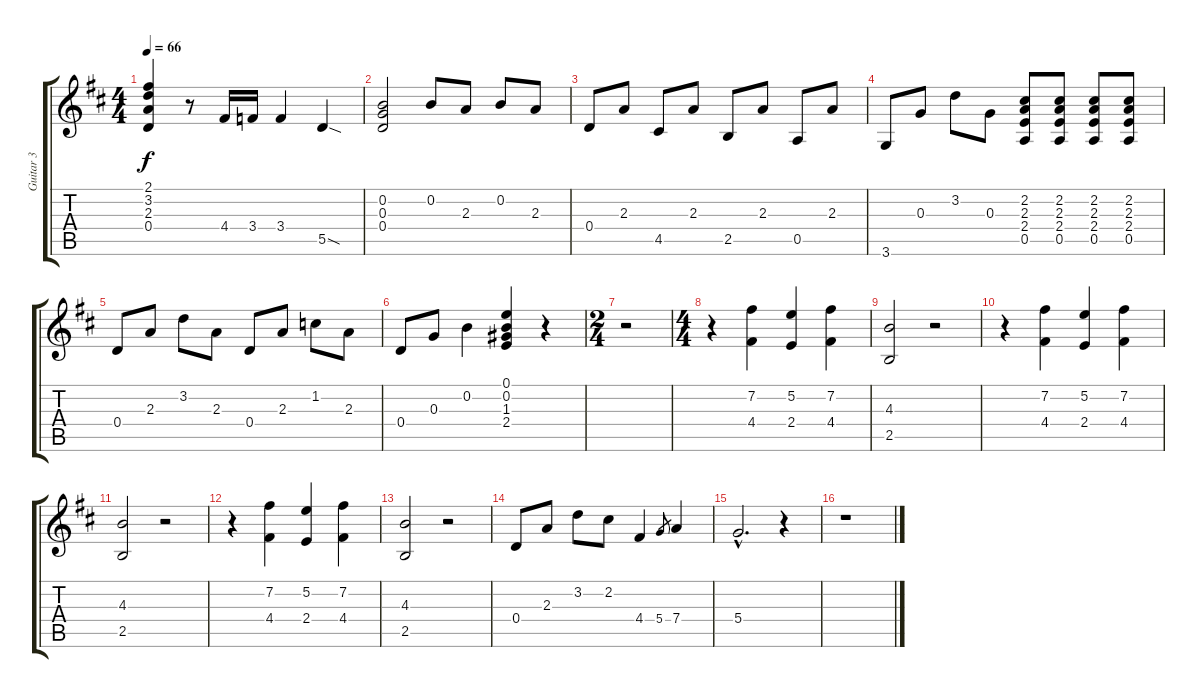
\track ("Guitar 3" "Guitar 3") {instrument electricguitarjazz}
\staff {score tabs}
\tuning (E4 B3 G3 D3 A2 E2) {hide}
\ts (4 4)
\tempo 66
\clef g2
\ks d
(2.1 3.2 2.3 0.4).4{dy f} r.8 4.4.16 3.4.16 3.4.4 5.5{sod}.4 |
(0.2 0.3 0.4).2 0.2.8 2.3.8 0.2.8 2.3.8 |
0.4.8 2.3.8 4.5.8 2.3.8 2.5.8 2.3.8 0.5.8 2.3.8 |
3.6.8 0.3.8 3.2.8 0.3.8 (2.2 2.3 2.4 0.5).8 (2.2 2.3 2.4 0.5).8 (2.2 2.3 2.4 0.5).8 (2.2 2.3 2.4 0.5).8 |
0.4.8 2.3.8 3.2.8 2.3.8 0.4.8 2.3.8 1.2.8 2.3.8 |
0.4.8 0.3.8 0.2.4 (0.1 0.2 1.3 2.4).4 r.4 |
\ts (2 4)
r.2 |
\ts (4 4)
r.4 (7.2 4.4).4 (5.2 2.4).4 (7.2 4.4).4 |
(4.3 2.5).2 r.2 |
r.4 (7.2 4.4).4 (5.2 2.4).4 (7.2 4.4).4 |
(4.3 2.5).2 r.2 |
r.4 (7.2 4.4).4 (5.2 2.4).4 (7.2 4.4).4 |
(4.3 2.5).2 r.2 |
0.4.8 2.3.8 3.2.8 2.2.8 4.4.4 5.4.8{gr} 7.4.4 |
5.4{hac}.2{d} r.4 |
r.1
